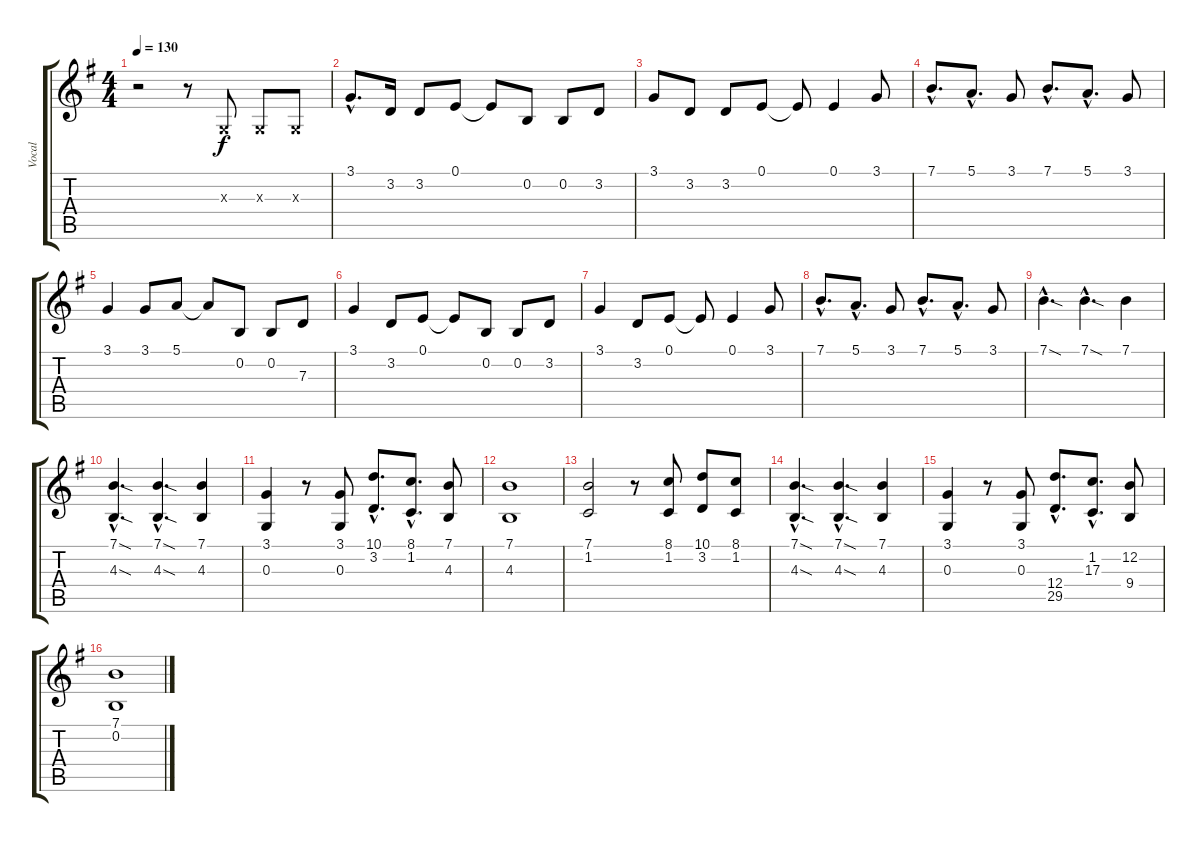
\track ("Vocal" "Vocal") {instrument lead6voice}
\staff {score tabs}
\tuning (E4 B3 G3 D3 A2 E2) {hide}
\ts (4 4)
\tempo 130
\clef g2
\ks g
r.2{dy f} r.8 0.3{x}.8 0.3{x}.8 0.3{x}.8 |
3.1{hac}.8{d} 3.2.16 3.2.8 0.1.8 0.1{t}.8 0.2.8 0.2.8 3.2.8 |
3.1.8 3.2.8 3.2.8 0.1.8 0.1{t}.8 0.1.4 3.1.8 |
7.1{hac}.8{d} 5.1{hac}.8{d} 3.1.8 7.1{hac}.8{d} 5.1{hac}.8{d} 3.1.8 |
3.1.4 3.1.8 5.1.8 5.1{t}.8 0.2.8 0.2.8 7.3.8 |
3.1.4 3.2.8 0.1.8 0.1{t}.8 0.2.8 0.2.8 3.2.8 |
3.1.4 3.2.8 0.1.8 0.1{t}.8 0.1.4 3.1.8 |
7.1{hac}.8{d} 5.1{hac}.8{d} 3.1.8 7.1{hac}.8{d} 5.1{hac}.8{d} 3.1.8 |
7.1{sod hac}.4{d} 7.1{sod hac}.4{d} 7.1.4 |
(7.1{sod hac} 4.3{sod hac}).4{d} (7.1{sod hac} 4.3{sod hac}).4{d} (7.1 4.3).4 |
(3.1 0.3).4 r.8 (3.1 0.3).8 (10.1{hac} 3.2{hac}).8{d} (8.1{hac} 1.2{hac}).8{d} (7.1 4.3).8 |
(7.1 4.3).1 |
(7.1 1.2).2 r.8 (8.1 1.2).8 (10.1 3.2).8 (8.1 1.2).8 |
(7.1{sod hac} 4.3{sod hac}).4{d} (7.1{sod hac} 4.3{sod hac}).4{d} (7.1 4.3).4 |
(3.1 0.3).4 r.8 (3.1 0.3).8 (12.4{hac} 29.5{hac}).8{d} (1.2{hac} 17.3{hac}).8{d} (12.2 9.4).8 |
(7.1 0.2).1
